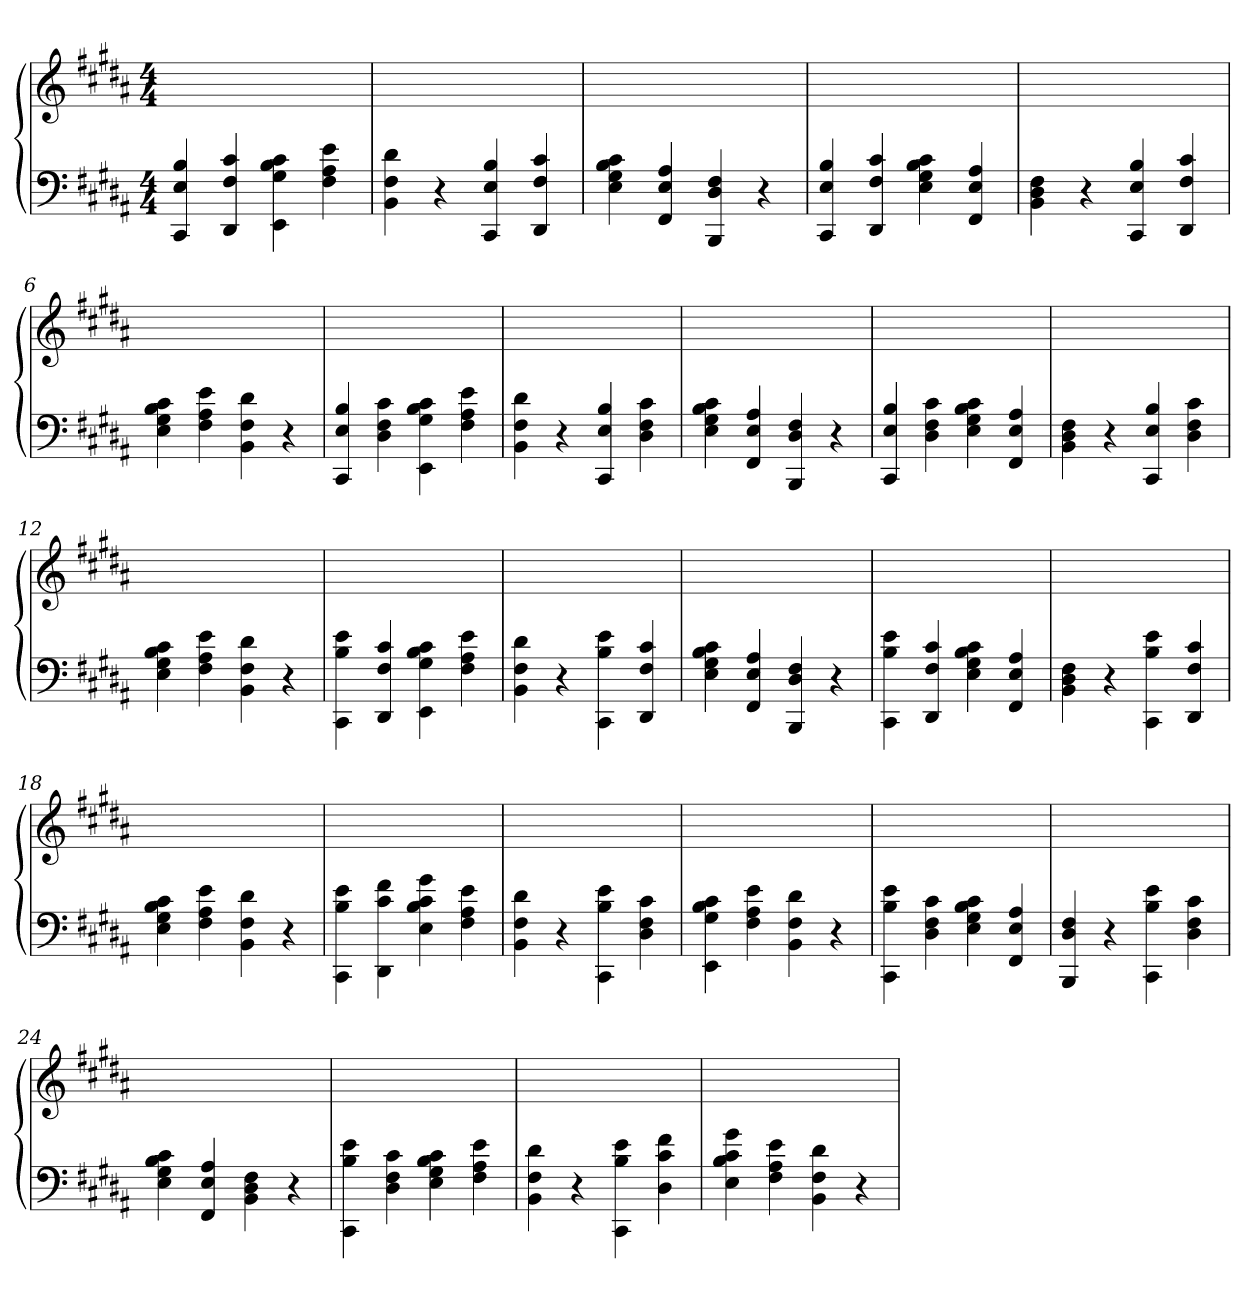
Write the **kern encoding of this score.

**kern	**kern
*part2	*part1
*staff2	*staff1
*clefF4	*clefG2
*k[f#c#g#d#a#]	*k[f#c#g#d#a#]
*B:	*B:
*M4/4	*M4/4
*MM60	*MM60
=1	=1
4CC# 4E 4B	1ryy
4DD# 4F# 4c#	.
4EE 4G# 4B 4c#	.
4F# 4A# 4e	.
=2	=2
4BB 4F# 4d#	1ryy
4r	.
4CC# 4E 4B	.
4DD# 4F# 4c#	.
=3	=3
4E 4G# 4B 4c#	1ryy
4FF# 4E 4A#	.
4BBB 4D# 4F#	.
4r	.
=4	=4
4CC# 4E 4B	1ryy
4DD# 4F# 4c#	.
4E 4G# 4B 4c#	.
4FF# 4E 4A#	.
=5	=5
4BB 4D# 4F#	1ryy
4r	.
4CC# 4E 4B	.
4DD# 4F# 4c#	.
=6	=6
4E 4G# 4B 4c#	1ryy
4F# 4A# 4e	.
4BB 4F# 4d#	.
4r	.
=7	=7
4CC# 4E 4B	1ryy
4D# 4F# 4c#	.
4EE 4G# 4B 4c#	.
4F# 4A# 4e	.
=8	=8
4BB 4F# 4d#	1ryy
4r	.
4CC# 4E 4B	.
4D# 4F# 4c#	.
=9	=9
4E 4G# 4B 4c#	1ryy
4FF# 4E 4A#	.
4BBB 4D# 4F#	.
4r	.
=10	=10
4CC# 4E 4B	1ryy
4D# 4F# 4c#	.
4E 4G# 4B 4c#	.
4FF# 4E 4A#	.
=11	=11
4BB 4D# 4F#	1ryy
4r	.
4CC# 4E 4B	.
4D# 4F# 4c#	.
=12	=12
4E 4G# 4B 4c#	1ryy
4F# 4A# 4e	.
4BB 4F# 4d#	.
4r	.
=13	=13
4CC# 4B 4e	1ryy
4DD# 4F# 4c#	.
4EE 4G# 4B 4c#	.
4F# 4A# 4e	.
=14	=14
4BB 4F# 4d#	1ryy
4r	.
4CC# 4B 4e	.
4DD# 4F# 4c#	.
=15	=15
4E 4G# 4B 4c#	1ryy
4FF# 4E 4A#	.
4BBB 4D# 4F#	.
4r	.
=16	=16
4CC# 4B 4e	1ryy
4DD# 4F# 4c#	.
4E 4G# 4B 4c#	.
4FF# 4E 4A#	.
=17	=17
4BB 4D# 4F#	1ryy
4r	.
4CC# 4B 4e	.
4DD# 4F# 4c#	.
=18	=18
4E 4G# 4B 4c#	1ryy
4F# 4A# 4e	.
4BB 4F# 4d#	.
4r	.
=19	=19
4CC# 4B 4e	1ryy
4DD# 4c# 4f#	.
4E 4B 4c# 4g#	.
4F# 4A# 4e	.
=20	=20
4BB 4F# 4d#	1ryy
4r	.
4CC# 4B 4e	.
4D# 4F# 4c#	.
=21	=21
4EE 4G# 4B 4c#	1ryy
4F# 4A# 4e	.
4BB 4F# 4d#	.
4r	.
=22	=22
4CC# 4B 4e	1ryy
4D# 4F# 4c#	.
4E 4G# 4B 4c#	.
4FF# 4E 4A#	.
=23	=23
4BBB 4D# 4F#	1ryy
4r	.
4CC# 4B 4e	.
4D# 4F# 4c#	.
=24	=24
4E 4G# 4B 4c#	1ryy
4FF# 4E 4A#	.
4BB 4D# 4F#	.
4r	.
=25	=25
4CC# 4B 4e	1ryy
4D# 4F# 4c#	.
4E 4G# 4B 4c#	.
4F# 4A# 4e	.
=26	=26
4BB 4F# 4d#	1ryy
4r	.
4CC# 4B 4e	.
4D# 4c# 4f#	.
=27	=27
4E 4B 4c# 4g#	1ryy
4F# 4A# 4e	.
4BB 4F# 4d#	.
4r	.
=	=
*-	*-
